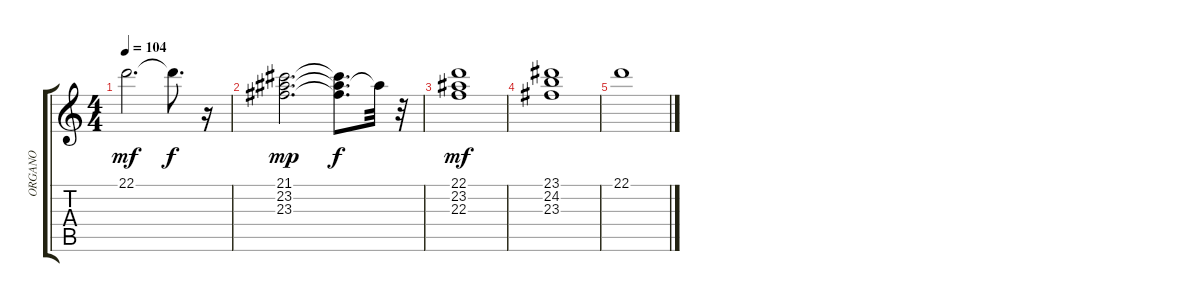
\track ("ORGANO" "ORGANO") {instrument rockorgan}
\staff {score tabs}
\tuning (E4 B3 G3 D3 A2 E2) {hide}
\ts (4 4)
\tempo 104
\clef g2
\ks c
22.1.2{d dy mf} 22.1{t}.8{d dy f} r.16 |
(21.1 23.2 23.3).2{d dy mp} (21.1{t} 23.2{t} 23.3{t}).8{d dy f} 23.2{t}.32 r.32 |
(22.1 23.2 22.3).1{dy mf} |
(23.1 24.2 23.3).1 |
22.1.1
